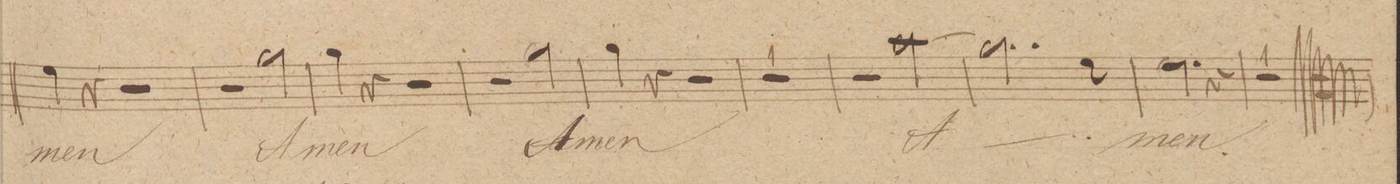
**kern	**text	**dynam
*I"Canto.	*	*
*clefC1	*	*
*k[f#c#g#]	*	*
*met(c|)	*	*
*M2/2	*	*
4cc#\	-men	.
4r	.	.
2r	.	.
=238	=238	=238
2r	.	.
2ee\	A-	.
=239	=239	=239
4ee\	-men	.
4r	.	.
2r	.	.
=240	=240	=240
2r	.	.
2ee\	A-	.
=241	=241	=241
4ee\	-men	.
4r	.	.
2r	.	.
=242	=242	=242
1r	.	.
=243	=243	=243
2r	.	.
(2ff#\	A-	.
=244	=244	=244
2..ee\)	.	.
8cc#\	.	.
=245	=245	=245
2.cc#\	-men.	.
4r	.	.
=246	=246	=246
1r	.	.
==	==	==
*-	*-	*-
